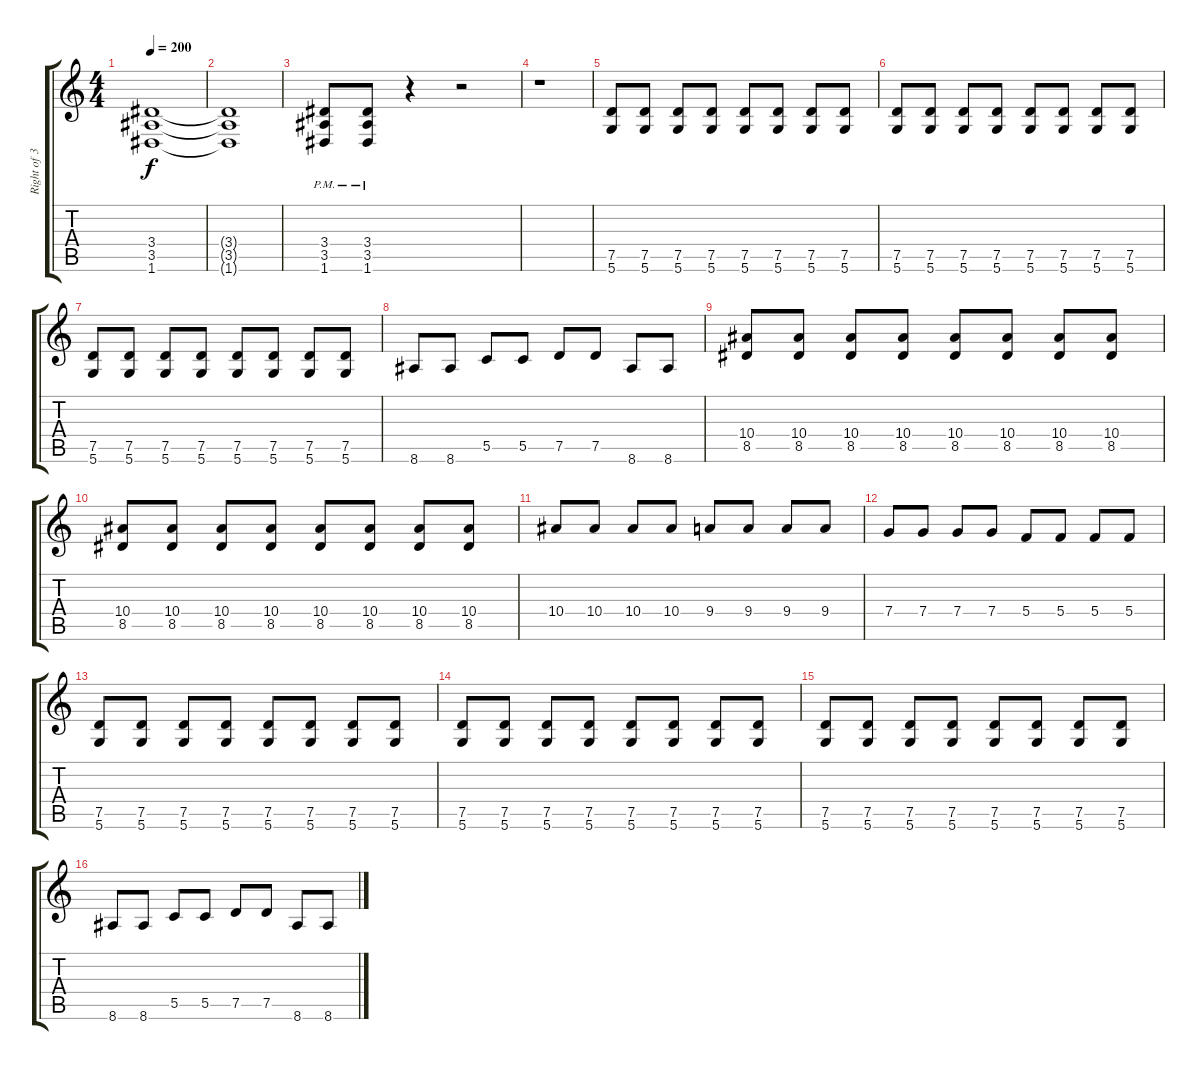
\track ("Right of 3" "Right of 3") {mute instrument distortionguitar}
\staff {score tabs}
\tuning (D4 A3 F3 C3 G2 D2) {hide}
\ts (4 4)
\tempo 200
\clef g2
\ks c
(3.4 3.5 1.6).1{dy f} |
(3.4{t} 3.5{t} 1.6{t}).1 |
(3.4{pm} 3.5{pm} 1.6{pm}).8 (3.4{pm} 3.5{pm} 1.6{pm}).8 r.4 r.2 |
r.1 |
(7.5 5.6).8 (7.5 5.6).8 (7.5 5.6).8 (7.5 5.6).8 (7.5 5.6).8 (7.5 5.6).8 (7.5 5.6).8 (7.5 5.6).8 |
(7.5 5.6).8 (7.5 5.6).8 (7.5 5.6).8 (7.5 5.6).8 (7.5 5.6).8 (7.5 5.6).8 (7.5 5.6).8 (7.5 5.6).8 |
(7.5 5.6).8 (7.5 5.6).8 (7.5 5.6).8 (7.5 5.6).8 (7.5 5.6).8 (7.5 5.6).8 (7.5 5.6).8 (7.5 5.6).8 |
8.6.8 8.6.8 5.5.8 5.5.8 7.5.8 7.5.8 8.6.8 8.6.8 |
(10.4 8.5).8 (10.4 8.5).8 (10.4 8.5).8 (10.4 8.5).8 (10.4 8.5).8 (10.4 8.5).8 (10.4 8.5).8 (10.4 8.5).8 |
(10.4 8.5).8 (10.4 8.5).8 (10.4 8.5).8 (10.4 8.5).8 (10.4 8.5).8 (10.4 8.5).8 (10.4 8.5).8 (10.4 8.5).8 |
10.4.8 10.4.8 10.4.8 10.4.8 9.4.8 9.4.8 9.4.8 9.4.8 |
7.4.8 7.4.8 7.4.8 7.4.8 5.4.8 5.4.8 5.4.8 5.4.8 |
(7.5 5.6).8 (7.5 5.6).8 (7.5 5.6).8 (7.5 5.6).8 (7.5 5.6).8 (7.5 5.6).8 (7.5 5.6).8 (7.5 5.6).8 |
(7.5 5.6).8 (7.5 5.6).8 (7.5 5.6).8 (7.5 5.6).8 (7.5 5.6).8 (7.5 5.6).8 (7.5 5.6).8 (7.5 5.6).8 |
(7.5 5.6).8 (7.5 5.6).8 (7.5 5.6).8 (7.5 5.6).8 (7.5 5.6).8 (7.5 5.6).8 (7.5 5.6).8 (7.5 5.6).8 |
8.6.8 8.6.8 5.5.8 5.5.8 7.5.8 7.5.8 8.6.8 8.6.8
